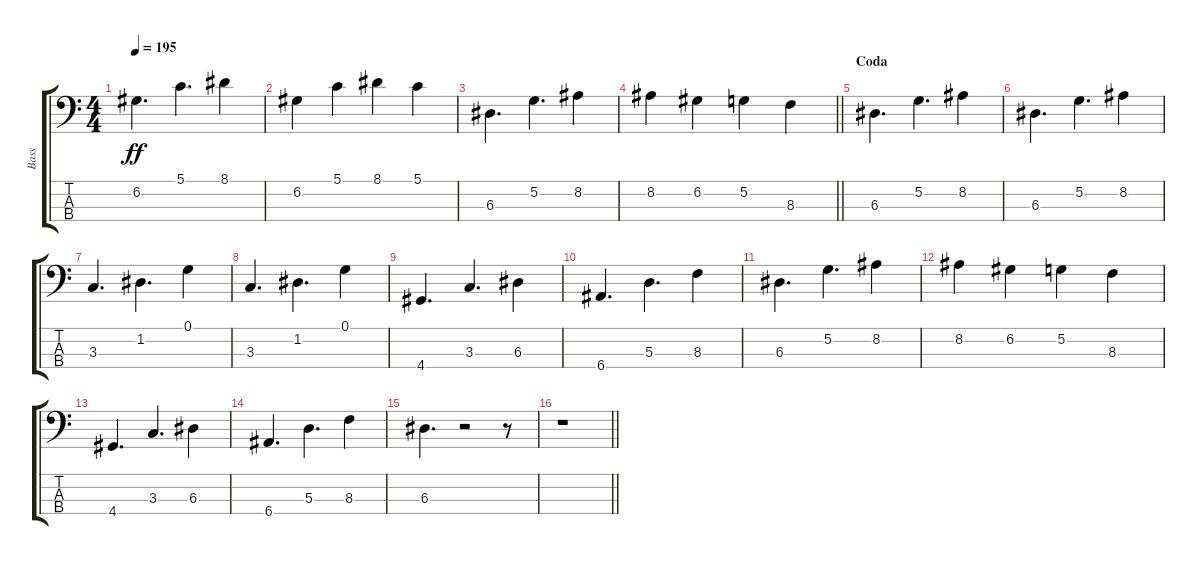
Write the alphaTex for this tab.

\track ("Bass" "Bass") {instrument electricbassfinger}
\staff {score tabs}
\tuning (G2 D2 A1 E1) {hide}
\ts (4 4)
\tempo 195
\clef f4
\ks c
6.2.4{d dy ff} 5.1.4{d} 8.1.4 |
6.2.4 5.1.4 8.1.4 5.1.4 |
6.3.4{d} 5.2.4{d} 8.2.4 |
\barLineRight lightlight
8.2.4 6.2.4 5.2.4 8.3.4 |
\section ("" "Coda")
6.3.4{d} 5.2.4{d} 8.2.4 |
6.3.4{d} 5.2.4{d} 8.2.4 |
3.3.4{d} 1.2.4{d} 0.1.4 |
3.3.4{d} 1.2.4{d} 0.1.4 |
4.4.4{d} 3.3.4{d} 6.3.4 |
6.4.4{d} 5.3.4{d} 8.3.4 |
6.3.4{d} 5.2.4{d} 8.2.4 |
8.2.4 6.2.4 5.2.4 8.3.4 |
4.4.4{d} 3.3.4{d} 6.3.4 |
6.4.4{d} 5.3.4{d} 8.3.4 |
6.3.4{d} r.2 r.8 |
\barLineRight lightlight
r.1
